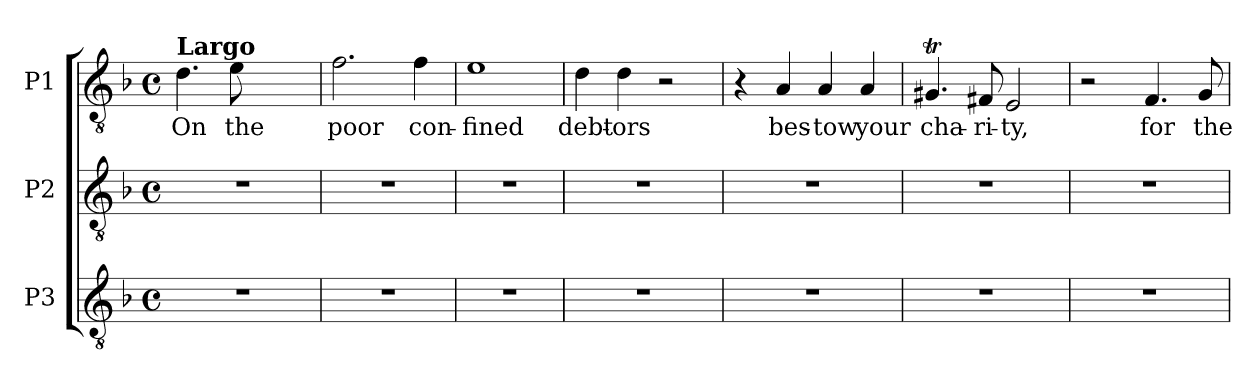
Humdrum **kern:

**kern	**kern	**kern	**text
*part3	*part2	*part1	*part1
*staff3	*staff2	*staff1	*staff1
*I"P3	*I"P2	*I"P1	*
!!LO:PB:g=z
*clefGv2	*clefGv2	*clefGv2	*
*ITrd7c12	*ITrd7c12	*ITrd7c12	*
*k[b-]	*k[b-]	*k[b-]	*
*F:	*F:	*F:	*
*M4/4	*M4/4	*M4/4	*
*met(c)	*met(c)	*met(c)	*
*MM50	*MM50	*MM50	*
=	=	=	=
!LO:N:vis=1	!LO:N:vis=1	!	!
!	!	!LO:TX:a:B:t=Largo	!
!	!	!	!LO:LY:b:color=#000000
1r	1r	4.Di\	On
!	!	!	!LO:LY:b:color=#000000
.	.	8Ei\	the
.	.	2ryy	.
=1	=1	=1	=1
!	!	!	!LO:LY:b:color=#000000
1r	1r	2.Fi\	poor
!	!	!	!LO:LY:b:color=#000000
.	.	4Fi\	con-
=2	=2	=2	=2
!	!	!	!LO:LY:b:color=#000000
1r	1r	1Ei	-fined
=3	=3	=3	=3
!	!	!	!LO:LY:b:color=#000000
1r	1r	4Di\	debt-
!	!	!	!LO:LY:b:color=#000000
.	.	4Di\	-ors
.	.	2r	.
=4	=4	=4	=4
1r	1r	4r	.
!	!	!	!LO:LY:b:color=#000000
.	.	4AAi/	bes-
!	!	!	!LO:LY:b:color=#000000
.	.	4AAi/	-tow
!	!	!	!LO:LY:b:color=#000000
.	.	4AAi/	your
=5	=5	=5	=5
!	!	!	!LO:LY:b:color=#000000
1r	1r	4.GG#Xti/	cha-
!	!	!	!LO:LY:b:color=#000000
.	.	8FF#Xi/	-ri-
!	!	!	!LO:LY:b:color=#000000
.	.	2EEi/	-ty,
!!LO:LB:g=z
=6	=6	=6	=6
1r	1r	2r	.
!	!	!	!LO:LY:b:color=#000000
.	.	4.FFi/	for
!	!	!	!LO:LY:b:color=#000000
.	.	8GGi/	the
=	=	=	=
*-	*-	*-	*-
